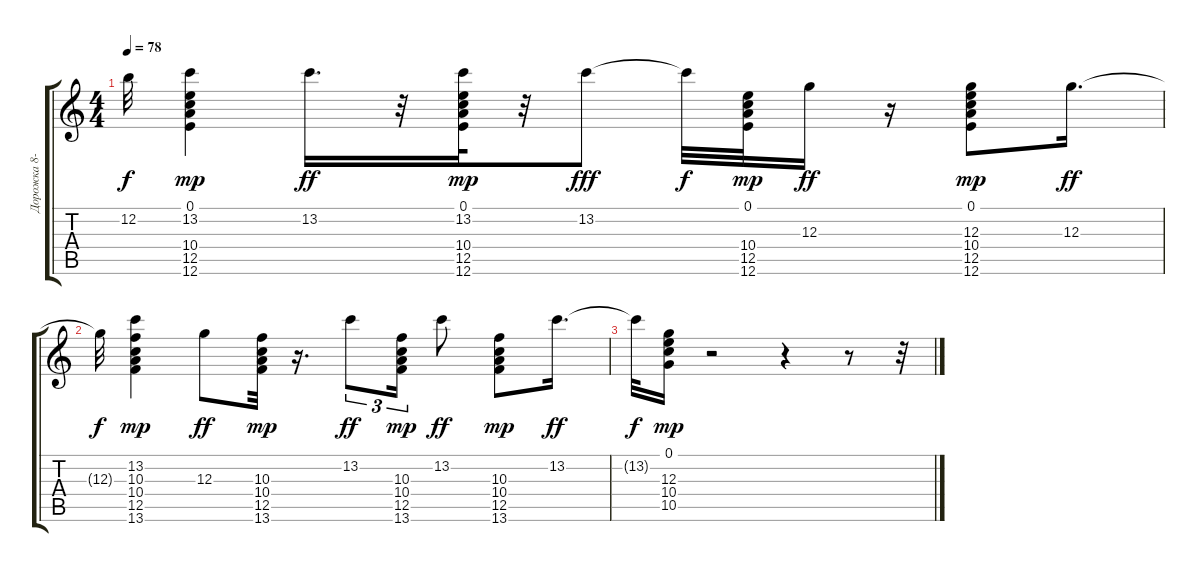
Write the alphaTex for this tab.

\track ("Дорожка 8-9" "Дорожка 8-") {instrument overdrivenguitar}
\staff {score tabs}
\tuning (E4 B3 G3 D3 A2 E2) {hide}
\ts (4 4)
\tempo 78
\clef g2
\ks c
12.2{t}.32{dy f} (0.1 13.2 10.4 12.5 12.6).4{dy mp} 13.2.16{d dy ff} r.32 (0.1 13.2 10.4 12.5 12.6).32{dy mp} r.32 13.2.8{dy fff} 13.2{t}.32{dy f} (0.1 10.4 12.5 12.6).32{dy mp} 12.3.16{dy ff} r.16 (0.1 12.3 10.4 12.5 12.6).8{dy mp} 12.3.16{d dy ff} |
12.3{t}.32{dy f} (13.2 10.3 10.4 12.5 13.6).4{dy mp} 12.3.8{dy ff} (10.3 10.4 12.5 13.6).32{dy mp} r.16{d} 13.2.8{tu (3 2) dy ff} (10.3 10.4 12.5 13.6).16{tu (3 2) dy mp} 13.2.8{dy ff} (10.3 10.4 12.5 13.6).8{dy mp} 13.2.16{d dy ff} |
13.2{t}.32{dy f} (0.1 12.3 10.4 10.5).16{dy mp} r.2 r.4 r.8 r.32
